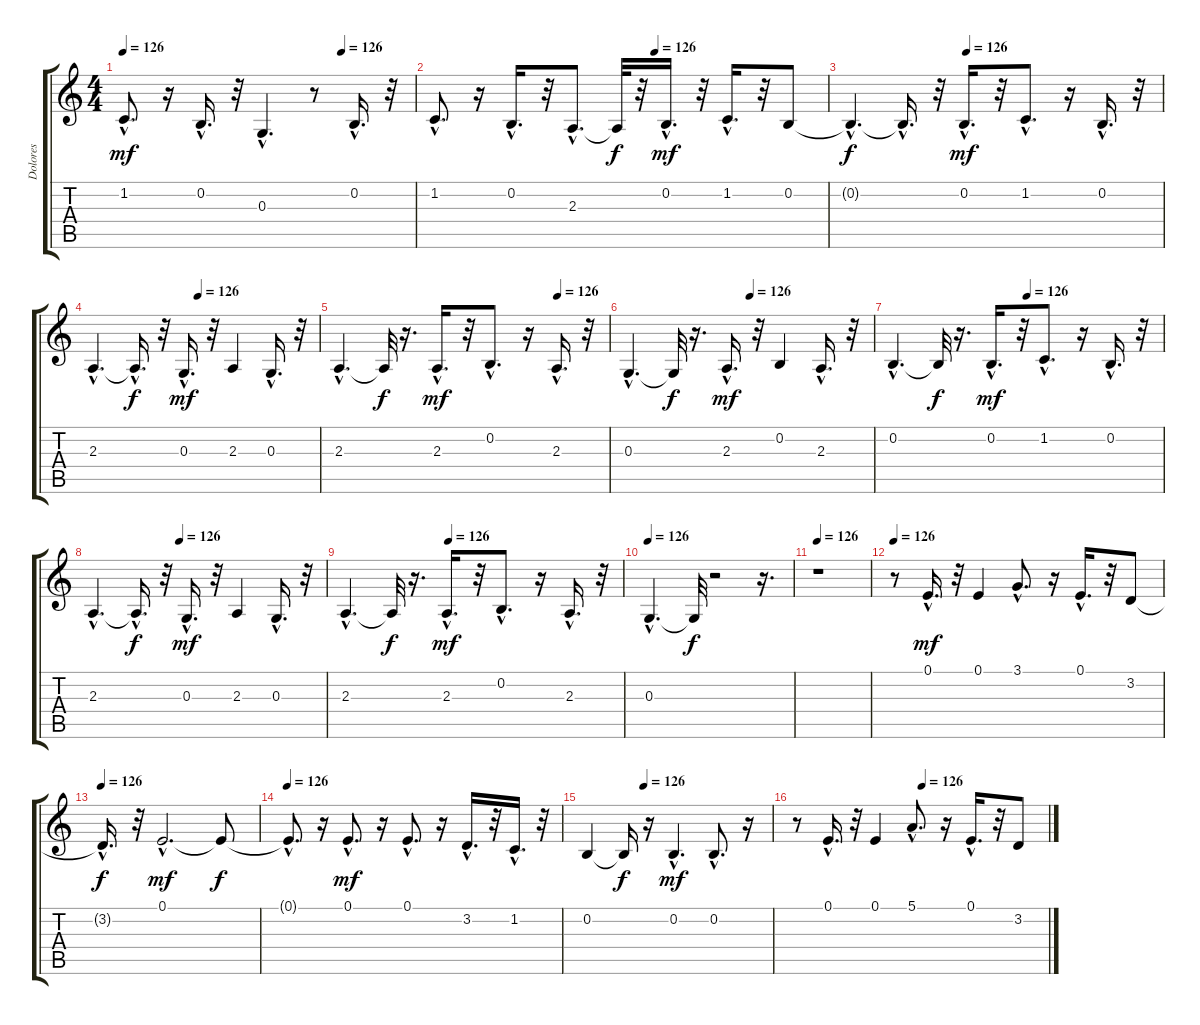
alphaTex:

\track ("Dolores" "Dolores") {instrument panflute}
\staff {score tabs}
\tuning (E4 B3 G3 D3 A2 E2) {hide}
\ts (4 4)
\tempo 126
\tempo (126 0.75)
\clef g2
\ks c
1.2{hac}.8{d dy mf} r.16 0.2{hac}.16{d} r.32 0.3{hac}.4{d} r.8 0.2{hac}.16{d} r.32 |
\tempo (126 0.5625)
1.2{hac}.8{d} r.16 0.2{hac}.16{d} r.32 2.3{hac}.8{d} 2.3{t}.32{dy f} r.32 0.2{hac}.16{d dy mf} r.32 1.2{hac}.16{d} r.32 0.2.8 |
\tempo (126 0.375)
0.2{hac t}.4{d dy f} 0.2{hac t}.16{d} r.32 0.2{hac}.16{d dy mf} r.32 1.2{hac}.8{d} r.16 0.2{hac}.16{d} r.32 |
\tempo (126 0.46875)
2.3{hac}.4{d} 2.3{hac t}.16{d dy f} r.32 0.3{hac}.16{d dy mf} r.32 2.3.4 0.3{hac}.16{d} r.32 |
\tempo (126 0.8125)
2.3{hac}.4{d} 2.3{t}.32{dy f} r.16{d} 2.3{hac}.16{d dy mf} r.32 0.2{hac}.8{d} r.16 2.3{hac}.16{d} r.32 |
\tempo (126 0.5)
0.3{hac}.4{d} 0.3{t}.32{dy f} r.16{d} 2.3{hac}.16{d dy mf} r.32 0.2.4 2.3{hac}.16{d} r.32 |
\tempo (126 0.5)
0.2{hac}.4{d} 0.2{t}.32{dy f} r.16{d} 0.2{hac}.16{d dy mf} r.32 1.2{hac}.8{d} r.16 0.2{hac}.16{d} r.32 |
\tempo (126 0.375)
2.3{hac}.4{d} 2.3{hac t}.16{d dy f} r.32 0.3{hac}.16{d dy mf} r.32 2.3.4 0.3{hac}.16{d} r.32 |
\tempo (126 0.375)
2.3{hac}.4{d} 2.3{t}.32{dy f} r.16{d} 2.3{hac}.16{d dy mf} r.32 0.2{hac}.8{d} r.16 2.3{hac}.16{d} r.32 |
\tempo 126
0.3{hac}.4{d} 0.3{t}.32{dy f} r.2 r.16{d} |
\tempo 126
r.1 |
\tempo 126
r.8 0.1{hac}.16{d dy mf} r.32 0.1.4 3.1{hac}.8{d} r.16 0.1{hac}.16{d} r.32 3.2.8 |
\tempo 126
3.2{hac t}.16{d dy f} r.32 0.1{hac}.2{d dy mf} 0.1{t}.8{dy f} |
\tempo 126
0.1{hac t}.8{d} r.16 0.1{hac}.8{d dy mf} r.16 0.1{hac}.8{d} r.16 3.2{hac}.16{d} r.32 1.2{hac}.16{d} r.32 |
\tempo (126 0.3125)
0.2.4 0.2{t}.16{dy f} r.16 0.2{hac}.4{d dy mf} 0.2{hac}.8{d} r.16 |
\tempo (126 0.5)
r.8 0.1{hac}.16{d} r.32 0.1.4 5.1{hac}.8{d} r.16 0.1{hac}.16{d} r.32 3.2.8
